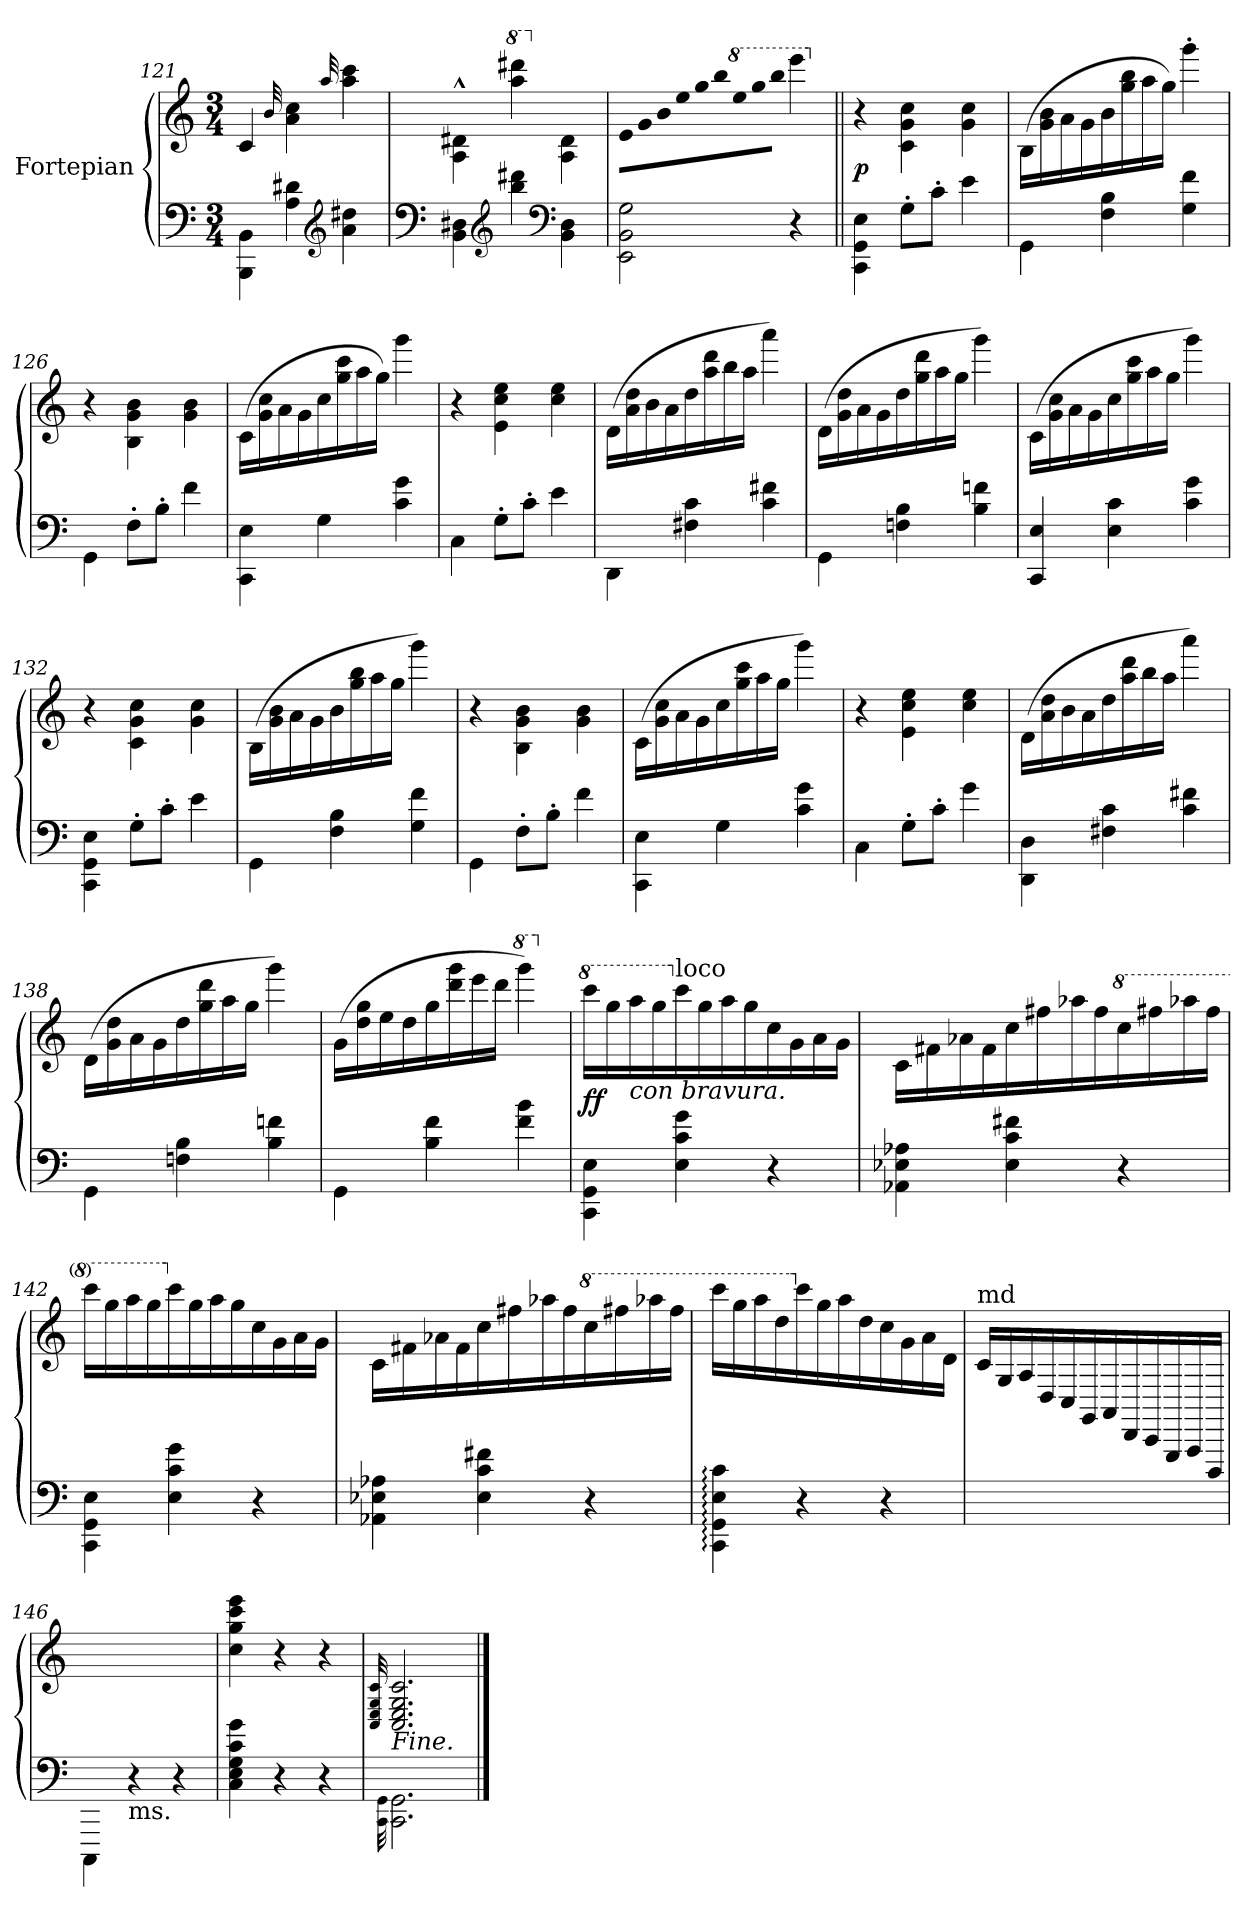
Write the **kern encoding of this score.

**kern	**kern	**dynam
*part1	*part1	*part1
*staff2	*staff1	*staff1/2
*I"Fortepian	*	*
*clefF4	*clefG2	*
*k[]	*k[]	*
*M3/4	*M3/4	*
=121	=121	=121
4BBB\ 4BB\	4c/	.
.	32qqb/	.
4A\ 4d#X\	4a\ 4cc\	.
*clefG2	*	*
.	32qqaa/	.
4a\ 4dd#X\	4aa\ 4ccc\	.
=122	=122	=122
*clefF4	*	*
4BB\ 4D#X\	4A^^\ 4d#X^^\	.
*clefG2	*	*
*	*8va	*
4bb\ 4ddd#X\	4aaa\ 4dddd#X\	.
*clefF4	*	*
*	*X8va	*
4BB\ 4D#\	4A\ 4d#\	.
=123	=123	=123
*	*Xtuplet	*
!	!LO:N:vis=32	!
2EE\ 2BB\ 2G\	18e\LLL	.
!	!LO:N:vis=32	!
.	18g\	.
!	!LO:N:vis=32	!
.	18b\	.
!	!LO:N:vis=32	!
.	18ee\	.
!	!LO:N:vis=32	!
.	18gg\	.
!	!LO:N:vis=32	!
.	18bb\	.
*	*8va	*
!	!LO:N:vis=32	!
.	18eee\	.
!	!LO:N:vis=32	!
.	18ggg\	.
!	!LO:N:vis=32	!
.	18bbb\JJJ	.
4r	4eeee\	.
=124||	=124||	=124||
*	*X8va	*
4CC\ 4GG\ 4E\	4r	p
8G'\L	4c\ 4g\ 4cc\	.
8c'\J	.	.
4e\	4g\ 4cc\	.
=125	=125	=125
4GG\	(16B\LL	.
.	16g\ 16b\	.
.	16a\	.
.	16g\	.
4F\ 4B\	16b\	.
.	16gg\ 16bb\	.
.	16aa\	.
.	16gg\JJ)	.
4G\ 4f\	4ggg'\	.
=126	=126	=126
4GG\	4r	.
8F'\L	4B\ 4g\ 4b\	.
8B'\J	.	.
4f\	4g\ 4b\	.
=127	=127	=127
4CC\ 4E\	(16c\LL	.
.	16g\ 16cc\	.
.	16a\	.
.	16g\	.
4G\	16cc\	.
.	16gg\ 16ccc\	.
.	16aa\	.
.	16gg\JJ)	.
4c\ 4g\	4ggg\	.
=128	=128	=128
4C\	4r	.
8G'\L	4e\ 4cc\ 4ee\	.
8c'\J	.	.
4e\	4cc\ 4ee\	.
=129	=129	=129
4DD\	(16d\LL	.
.	16a\ 16dd\	.
.	16b\	.
.	16a\	.
4F#X\ 4c\	16dd\	.
.	16aa\ 16ddd\	.
.	16bb\	.
.	16aa\JJ	.
4c\ 4f#X\	4aaa\)	.
=130	=130	=130
4GG\	(16d\LL	.
.	16g\ 16dd\	.
.	16a\	.
.	16g\	.
4Fn\ 4B\	16dd\	.
.	16gg\ 16ddd\	.
.	16aa\	.
.	16gg\JJ	.
4B\ 4fn\	4ggg\)	.
=131	=131	=131
4CC/ 4E/	(16c\LL	.
.	16g\ 16cc\	.
.	16a\	.
.	16g\	.
4E\ 4c\	16cc\	.
.	16gg\ 16ccc\	.
.	16aa\	.
.	16gg\JJ	.
4c\ 4g\	4ggg\)	.
=132	=132	=132
4CC\ 4GG\ 4E\	4r	.
8G'\L	4c\ 4g\ 4cc\	.
8c'\J	.	.
4e\	4g\ 4cc\	.
=133	=133	=133
4GG\	(16B\LL	.
.	16g\ 16b\	.
.	16a\	.
.	16g\	.
4F\ 4B\	16b\	.
.	16gg\ 16bb\	.
.	16aa\	.
.	16gg\JJ	.
4G\ 4f\	4ggg\)	.
=134	=134	=134
4GG\	4r	.
8F'\L	4B\ 4g\ 4b\	.
8B'\J	.	.
4f\	4g\ 4b\	.
=135	=135	=135
4CC\ 4E\	(16c\LL	.
.	16g\ 16cc\	.
.	16a\	.
.	16g\	.
4G\	16cc\	.
.	16gg\ 16ccc\	.
.	16aa\	.
.	16gg\JJ	.
4c\ 4g\	4ggg\)	.
=136	=136	=136
4C\	4r	.
8G'\L	4e\ 4cc\ 4ee\	.
8c'\J	.	.
4g\	4cc\ 4ee\	.
=137	=137	=137
4DD\ 4D\	(16d\LL	.
.	16a\ 16dd\	.
.	16b\	.
.	16a\	.
4F#X\ 4c\	16dd\	.
.	16aa\ 16ddd\	.
.	16bb\	.
.	16aa\JJ	.
4c\ 4f#X\	4aaa\)	.
=138	=138	=138
4GG\	(16d\LL	.
.	16g\ 16dd\	.
.	16a\	.
.	16g\	.
4Fn\ 4B\	16dd\	.
.	16gg\ 16ddd\	.
.	16aa\	.
.	16gg\JJ	.
4B\ 4fn\	4ggg\)	.
=139	=139	=139
4GG\	(16g\LL	.
.	16dd\ 16gg\	.
.	16ee\	.
.	16dd\	.
4B\ 4f\	16gg\	.
.	16ddd\ 16ggg\	.
.	16eee\	.
.	16ddd\JJ	.
*	*8va	*
4f\ 4b\	4gggg\)	.
=140	=140	=140
*	*X8va	*
*	*8va	*
4CC\ 4GG\ 4E\	16cccc\LL	ff
.	16ggg\	.
!	!LO:TX:b:i:t=con bravura.	!
.	16aaa\	.
.	16ggg\	.
*	*X8va	*
!	!LO:TX:a:t=loco	!
4E\ 4c\ 4g\	16ccc\	.
.	16gg\	.
.	16aa\	.
.	16gg\	.
4r	16cc\	.
.	16g\	.
.	16a\	.
.	16g\JJ	.
=141	=141	=141
4AA-X\ 4E-X\ 4A-X\	16c\LL	.
.	16f#X\	.
.	16a-X\	.
.	16f#\	.
4E-\ 4c\ 4f#X\	16cc\	.
.	16ff#X\	.
.	16aa-X\	.
.	16ff#\	.
*	*8va	*
4r	16ccc\	.
.	16fff#X\	.
.	16aaa-X\	.
.	16fff#\JJ	.
=142	=142	=142
4CC\ 4GG\ 4E\	16cccc\LL	.
.	16ggg\	.
.	16aaa\	.
.	16ggg\	.
*	*X8va	*
4E\ 4c\ 4g\	16ccc\	.
.	16gg\	.
.	16aa\	.
.	16gg\	.
4r	16cc\	.
.	16g\	.
.	16a\	.
.	16g\JJ	.
=143	=143	=143
4AA-X\ 4E-X\ 4A-X\	16c\LL	.
.	16f#X\	.
.	16a-X\	.
.	16f#\	.
4E-\ 4c\ 4f#X\	16cc\	.
.	16ff#X\	.
.	16aa-X\	.
.	16ff#\	.
*	*8va	*
4r	16ccc\	.
.	16fff#X\	.
.	16aaa-X\	.
.	16fff#\JJ	.
=144	=144	=144
4CC:\ 4GG:\ 4E:\ 4c:\	16cccc\LL	.
.	16ggg\	.
.	16aaa\	.
.	16ddd\	.
*	*X8va	*
4r	16ccc\	.
.	16gg\	.
.	16aa\	.
.	16dd\	.
4r	16cc\	.
.	16g\	.
.	16a\	.
.	16d\JJ	.
=145	=145	=145
!	!LO:TX:a:t=md	!
2.ryy	16c/LL	.
.	16G/	.
.	16A/	.
.	16D/	.
.	16C/	.
.	16GG/	.
.	16AA/	.
.	16DD/	.
.	16CC/	.
.	16GGG/	.
.	16AAA/	.
.	16DDD/JJ	.
=146	=146	=146
4CCC\	2.ryy	.
!LO:TX:b:t=ms.	!	!
4r	.	.
4r	.	.
=147	=147	=147
4C\ 4E\ 4G\ 4c\ 4g\	4cc\ 4gg\ 4ccc\ 4eee\	.
4r	4r	.
4r	4r	.
=148	=148	=148
32qqCC\ 32qqGG\	32qqC/ 32qqE/ 32qqG/ 32qqc/	.
!	!LO:TX:b:i:t=Fine.	!
2.CC\ 2.GG\	2.C/ 2.E/ 2.G/ 2.c/	.
==	==	==
*-	*-	*-
